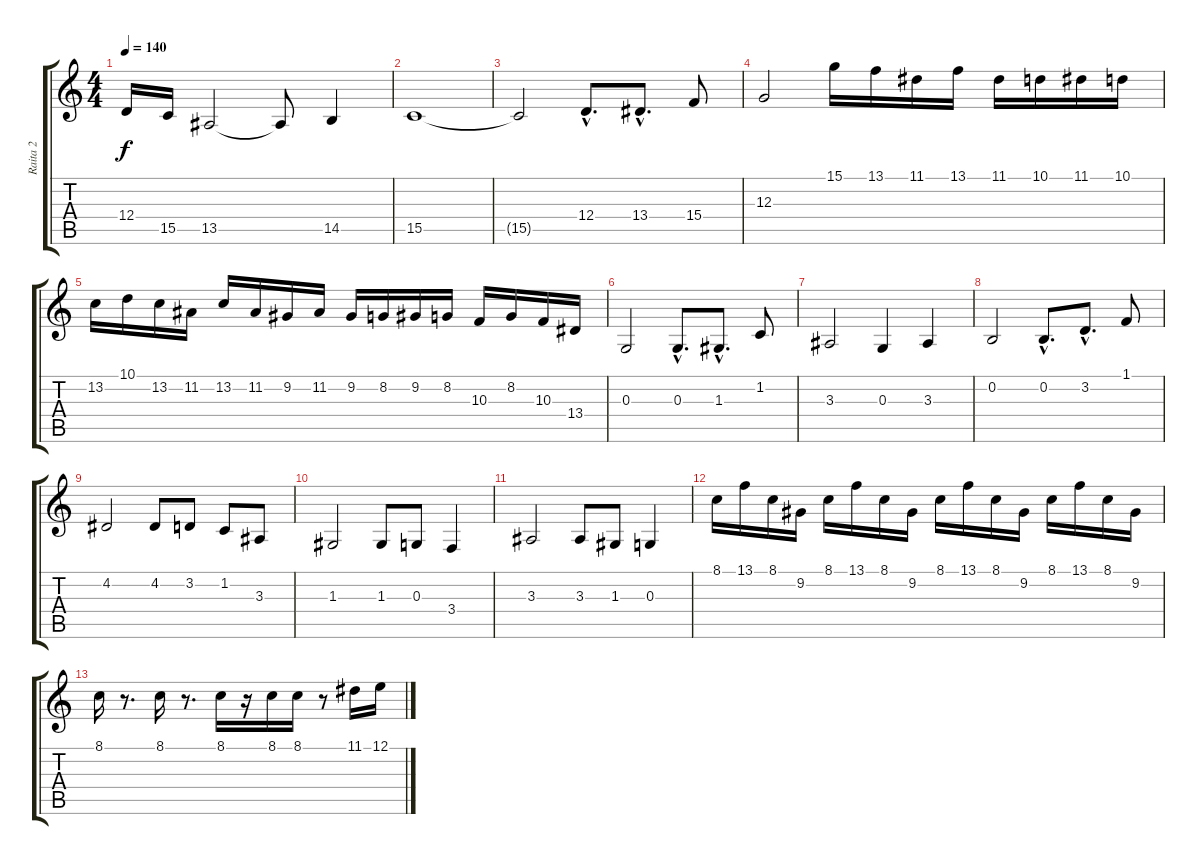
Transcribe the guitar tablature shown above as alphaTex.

\track ("Raita 2" "Raita 2") {instrument lead2sawtooth}
\staff {score tabs}
\tuning (E4 B3 G3 D3 A2 E2) {hide}
\ts (4 4)
\tempo 140
\clef g2
\ks c
12.4.16{dy f} 15.5.16 13.5.2 13.5{t}.8 14.5.4 |
15.5.1 |
15.5{t}.2 12.4{hac}.8{d} 13.4{hac}.8{d} 15.4.8 |
12.3.2 15.1.16 13.1.16 11.1.16 13.1.16 11.1.16 10.1.16 11.1.16 10.1.16 |
13.2.16 10.1.16 13.2.16 11.2.16 13.2.16 11.2.16 9.2.16 11.2.16 9.2.16 8.2.16 9.2.16 8.2.16 10.3.16 8.2.16 10.3.16 13.4.16 |
0.3.2 0.3{hac}.8{d} 1.3{hac}.8{d} 1.2.8 |
3.3.2 0.3.4 3.3.4 |
0.2.2 0.2{hac}.8{d} 3.2{hac}.8{d} 1.1.8 |
4.2.2 4.2.8 3.2.8 1.2.8 3.3.8 |
1.3.2 1.3.8 0.3.8 3.4.4 |
3.3.2 3.3.8 1.3.8 0.3.4 |
8.1.16 13.1.16 8.1.16 9.2.16 8.1.16 13.1.16 8.1.16 9.2.16 8.1.16 13.1.16 8.1.16 9.2.16 8.1.16 13.1.16 8.1.16 9.2.16 |
8.1.16 r.8{d} 8.1.16 r.8{d} 8.1.16 r.16 8.1.16 8.1.16 r.8 11.1.16 12.1.16
